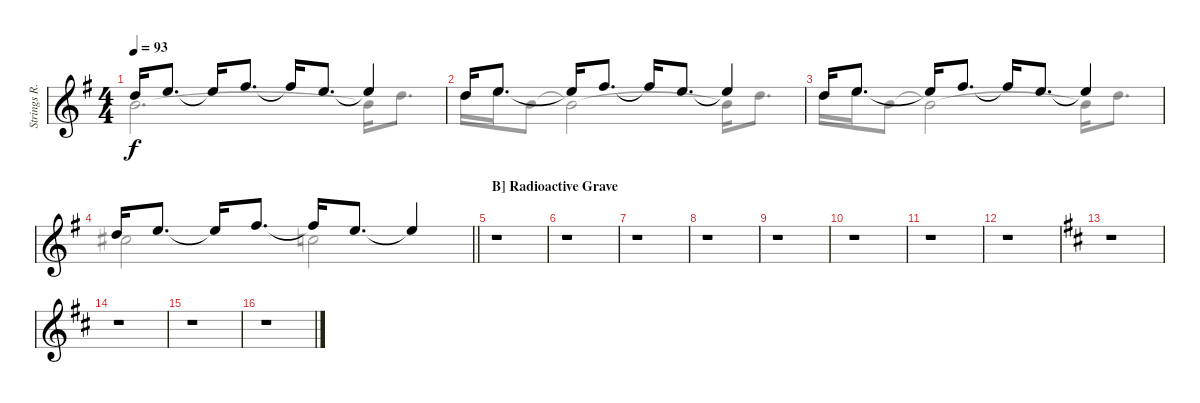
\track ("Strings R.H. - Arjen Lucassen" "Strings R.") {instrument stringensemble1}
\staff {score}
\tuning (E5 B4 G4 D4 A3 E3) {hide}
\voice
\ts (4 4)
\tempo 93
\clef g2
\ks eminor
3.2.16{dy f} 0.1.8{d} 0.1{t}.16 2.1.8{d} 2.1{t}.16 0.1.8{d} 0.1{t}.4 |
3.2.16 0.1.8{d} 0.1{t}.16 2.1.8{d} 2.1{t}.16 0.1.8{d} 0.1{t}.4 |
3.2.16 0.1.8{d} 0.1{t}.16 2.1.8{d} 2.1{t}.16 0.1.8{d} 0.1{t}.4 |
\barLineRight lightlight
3.2.16 0.1.8{d} 0.1{t}.16 2.1.8{d} 2.1{t}.16 0.1.8{d} 0.1{t}.4 |
\section ("" "B] Radioactive Grave")
r.1 |
r.1 |
r.1 |
r.1 |
r.1 |
r.1 |
r.1 |
r.1 |
\ks bminor
r.1 |
r.1 |
r.1 |
r.1
\voice
\clef g2
\ottava regular
\simile none
\ks eminor
0.2.2{d dy f} 0.2{t}.16 3.2.8{d} |
3.2.16 0.1.16 0.2.8 0.2{t}.2 0.2{t}.16 3.2.8{d} |
3.2.16 0.1.16 0.2.8 0.2{t}.2 0.2{t}.16 3.2.8{d} |
\barLineRight lightlight
2.2.2 1.2.2 |
|
|
|
|
|
|
|
|
\ks bminor
|
|
|
